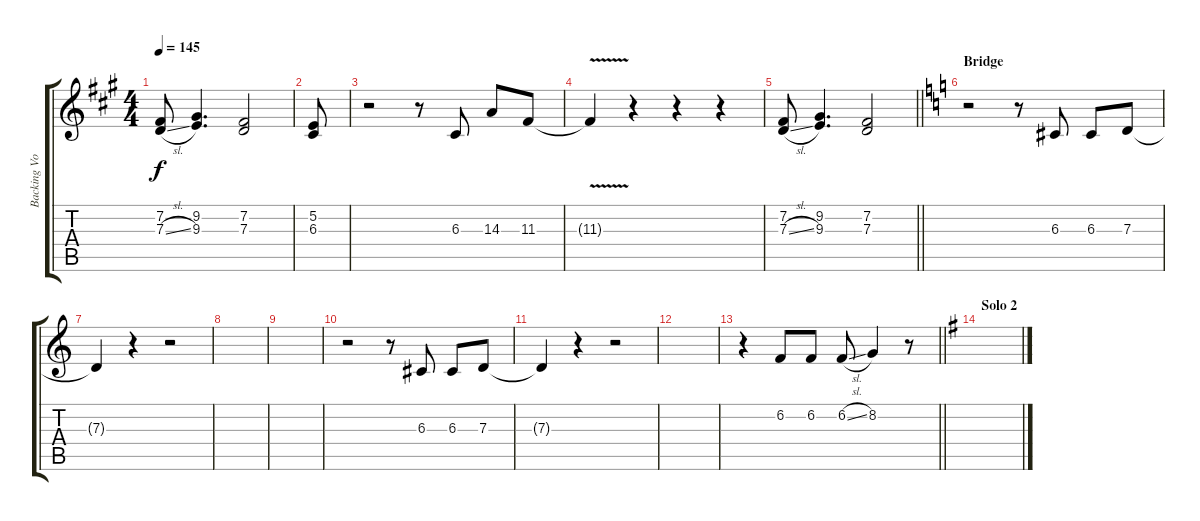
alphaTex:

\track ("Backing Vocals" "Backing Vo") {instrument choiraahs}
\staff {score tabs}
\tuning (E4 B3 G3 D3 A2 E2) {hide}
\ts (4 4)
\tempo 145
\clef g2
\ks a
(7.2 7.3{sl}).8{dy f} (9.2 9.3).4{d} (7.2 7.3).2 |
(5.2 6.3).8 |
r.2 r.8 6.3.8 14.3.8 11.3.8 |
11.3{v t}.4 r.4 r.4 r.4 |
\barLineRight lightlight
(7.2 7.3{sl}).8 (9.2 9.3).4{d} (7.2 7.3).2 |
\section ("" "Bridge")
\ks c
r.2 r.8 6.3.8 6.3.8 7.3.8 |
7.3{t}.4 r.4 r.2 |
|
|
r.2 r.8 6.3.8 6.3.8 7.3.8 |
7.3{t}.4 r.4 r.2 |
|
\barLineRight lightlight
r.4 6.2.8 6.2.8 6.2{sl}.8 8.2.4 r.8 |
\section ("" "Solo 2")
\ks eminor
